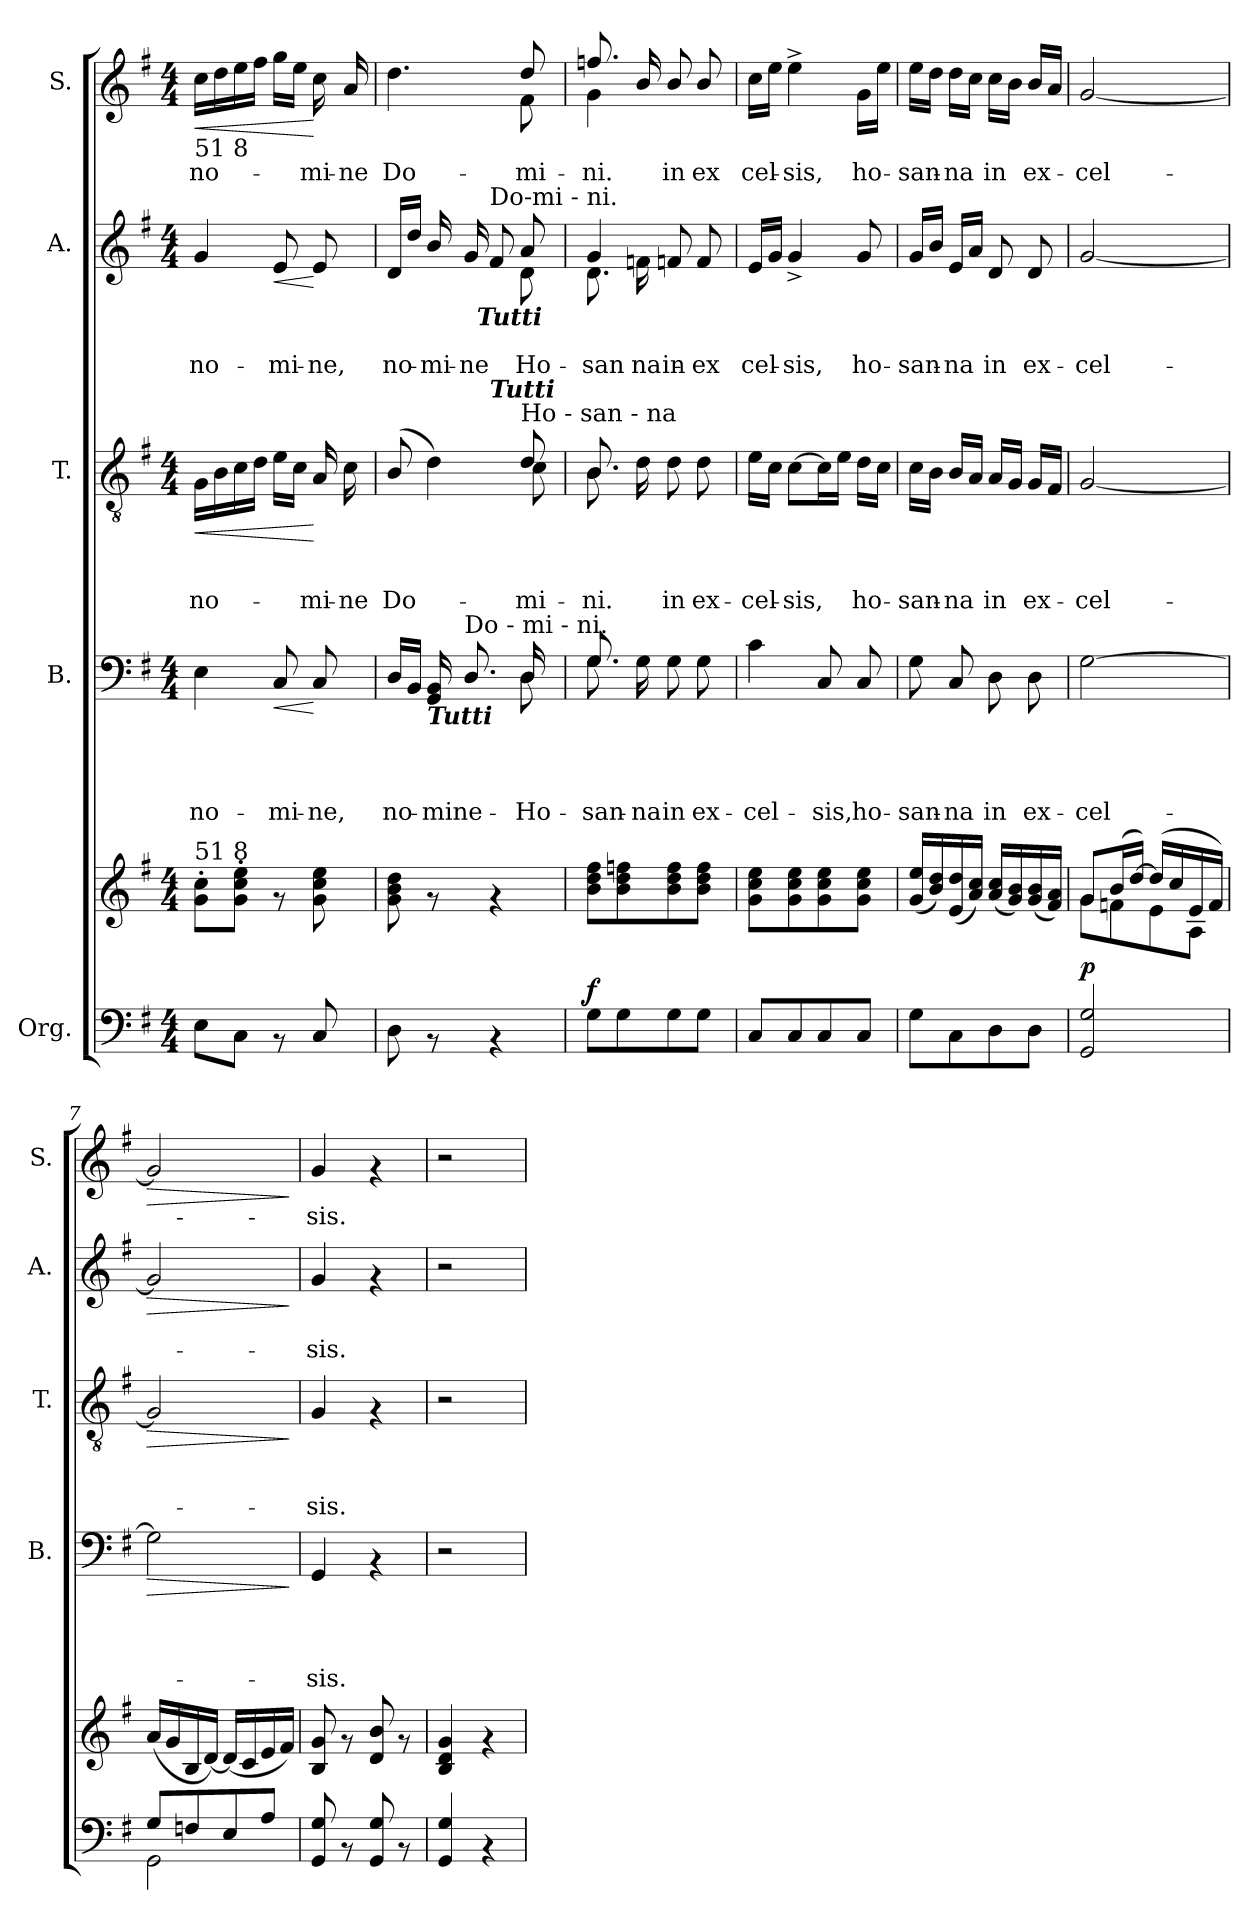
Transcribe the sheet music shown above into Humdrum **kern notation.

**kern	**kern	**dynam	**kern	**text	**text	**text	**text	**dynam	**kern	**text	**text	**text	**dynam	**kern	**text	**text	**dynam	**kern	**text	**dynam
*part5	*part5	*part5	*part4	*part4	*part4	*part4	*part4	*part4	*part3	*part3	*part3	*part3	*part3	*part2	*part2	*part2	*part2	*part1	*part1	*part1
*staff6	*staff5	*staff5/6	*staff4	*staff4	*staff4	*staff4	*staff4	*staff4	*staff3	*staff3	*staff3	*staff3	*staff3	*staff2	*staff2	*staff2	*staff2	*staff1	*staff1	*staff1
*I"Org.	*	*	*I"B.	*	*	*	*	*	*I"T.	*	*	*	*	*I"A.	*	*	*	*I"S.	*	*
*	*	*	*I'B.	*	*	*	*	*	*I'T.	*	*	*	*	*I'A.	*	*	*	*I'S.	*	*
*clefF4	*clefG2	*	*clefF4	*	*	*	*	*	*clefGv2	*	*	*	*	*clefG2	*	*	*	*clefG2	*	*
*k[f#]	*k[f#]	*	*k[f#]	*	*	*	*	*	*k[f#]	*	*	*	*	*k[f#]	*	*	*	*k[f#]	*	*
*G:	*G:	*	*G:	*	*	*	*	*	*G:	*	*	*	*	*G:	*	*	*	*G:	*	*
*M4/4	*M4/4	*	*M4/4	*	*	*	*	*	*M4/4	*	*	*	*	*M4/4	*	*	*	*M4/4	*	*
=1	=1	=1	=1	=1	=1	=1	=1	=1	=1	=1	=1	=1	=1	=1	=1	=1	=1	=1	=1	=1
!	!	!	!	!	!	!	!	!	!	!	!	!	!	!	!	!	!	!LO:TX:b:t=51 8	!	!
!	!LO:TX:a:t=51 8	!	!	!	!	!	!	!	!	!	!	!	!	!	!	!	!	!	!	!
!	!	!	!	!	!	!	!LO:LY:b	!	!	!	!	!LO:LY:b	!LO:HP:b	!	!	!LO:LY:b	!	!	!LO:LY:b	!LO:HP:b
8E\L	8g\'> 8cc\'>L	.	4E\	.	.	.	no-	.	16G\LL	.	.	no-	<	4g/	.	no-	.	16cc\LL	no-	<
.	.	.	.	.	.	.	.	.	16B\	.	.	.	.	.	.	.	.	16dd\	.	.
8C\J	8g\'> 8cc\'> 8ee\'>J	.	.	.	.	.	.	.	16c\	.	.	.	.	.	.	.	.	16ee\	.	.
.	.	.	.	.	.	.	.	.	16d\JJ	.	.	.	.	.	.	.	.	16ff#\JJ	.	.
!	!	!	!	!	!	!	!LO:LY:b	!LO:HP:b	!	!	!	!	!	!	!	!LO:LY:b	!LO:HP:b	!	!	!
8rAA	8rf	.	8C/	.	.	.	-mi-	<	16e\LL	.	.	.	.	8e/	.	-mi-	<	16gg\LL	.	.
.	.	.	.	.	.	.	.	.	16c\JJ	.	.	.	.	.	.	.	.	16ee\JJ	.	.
!	!	!	!	!	!	!	!LO:LY:b	!	!	!	!	!LO:LY:b	!	!	!	!LO:LY:b	!	!	!LO:LY:b	!
8C/	8g\ 8cc\ 8ee\	.	8C/	.	.	.	-ne,	[	16A/	.	.	-mi-	[	8e/	.	-ne,	[	16cc\	-mi-	[
!	!	!	!	!	!	!	!	!	!	!	!	!LO:LY:b	!	!	!	!	!	!	!LO:LY:b	!
.	.	.	.	.	.	.	.	.	16c\	.	.	-ne	.	.	.	.	.	16a/	-ne	.
=2	=2	=2	=2	=2	=2	=2	=2	=2	=2	=2	=2	=2	=2	=2	=2	=2	=2	=2	=2	=2
!	!	!	!	!	!	!	!LO:LY:b	!	!	!	!	!LO:LY:b	!	!	!	!LO:LY:b	!	!	!LO:LY:b	!
*	*	*	*^	*	*	*	*	*	*^	*	*	*	*	*^	*	*	*	*^	*	*
*	*	*	*	*	*	*	*	*	*	*	*^	*	*	*	*	*	*^	*	*	*	*	*	*	*
8D\	8g\ 8b\ 8dd\	.	16D/LL	4.ryy	.	.	.	no-	.	(8B/	4.ryy	4ryy	.	.	Do-	.	16d/LL	4.ryy	8..ryy	.	no-	.	4.dd\	4.ryy	Do-	.
.	.	.	16BB/JJ	.	.	.	.	.	.	.	.	.	.	.	.	.	16dd/JJ	.	.	.	.	.	.	.	.	.
!	!	!	!LO:TX:b:Bi:t=Tutti	!	!	!	!	!	!	!	!	!	!	!	!	!	!	!	!	!	!	!	!	!	!	!
!	!	!	!	!	!	!	!	!LO:LY:b	!	!	!	!	!	!	!	!	!	!	!	!	!LO:LY:b	!	!	!	!	!
8rAA	8rf	.	16GG/ 16BB/	.	.	.	.	-mine-	.	4d\)	.	.	.	.	.	.	16b/	.	.	.	-mi-	.	.	.	.	.
!	!	!	!LO:TX:a:t=Do - mi - ni.	!	!	!	!	!	!	!	!	!	!	!	!	!	!	!	!	!	!	!	!	!	!	!
!	!	!	!	!	!	!	!	!	!	!	!	!	!	!	!	!	!	!	!	!	!LO:LY:b	!	!	!	!	!
.	.	.	8.D/	.	.	.	.	.	.	.	.	.	.	.	.	.	16g/	.	.	.	-ne	.	.	.	.	.
!	!	!	!	!	!	!	!	!	!	!	!	!	!	!	!	!	!	!	!LO:TX:b:Bi:t=Tutti	!	!	!	!	!	!	!
.	.	.	.	.	.	.	.	.	.	.	.	.	.	.	.	.	.	.	4ryy	.	.	.	.	.	.	.
!	!	!	!	!	!	!	!	!	!	!	!	!	!	!	!	!	!LO:TX:a:t=Do-mi - ni.	!	!	!	!	!	!	!	!	!
!	!	!	!	!	!	!	!	!	!	!	!	!LO:TX:a:Bi:t=Tutti	!	!	!	!	!	!	!	!	!	!	!	!	!	!
4rAA	4rf	.	.	.	.	.	.	.	.	.	.	4ryy	.	.	.	.	8f#/	.	.	.	.	.	.	.	.	.
!	!	!	!	!	!	!	!	!	!	!LO:TX:a:t=Ho - san - na	!	!	!	!	!	!	!	!	!	!	!	!	!	!	!	!
!	!	!	!	!	!	!	!	!LO:LY:b	!	!	!	!	!	!	!LO:LY:b	!	!	!	!	!	!LO:LY:b	!	!	!	!LO:LY:b	!
.	.	.	8D\	16D/	.	.	.	-Ho-	.	8d/	8c\	.	.	.	-mi-	.	8a/	8d\	.	.	Ho-	.	8dd/	8f#\	-mi-	.
.	.	.	.	16ryy	.	.	.	.	.	.	.	.	.	.	.	.	.	.	.	.	.	.	.	.	.	.
.	.	.	.	.	.	.	.	.	.	.	.	.	.	.	.	.	.	.	32ryy	.	.	.	.	.	.	.
=3	=3	=3	=3	=3	=3	=3	=3	=3	=3	=3	=3	=3	=3	=3	=3	=3	=3	=3	=3	=3	=3	=3	=3	=3	=3	=3
!	!	!LO:DY:a=2	!	!	!	!	!	!LO:LY:b	!	!	!	!	!	!	!LO:LY:b	!	!	!	!	!	!LO:LY:b	!	!	!	!LO:LY:b	!
*	*	*	*	*	*	*	*	*	*	*	*v	*v	*	*	*	*	*	*	*	*	*	*	*	*	*	*
*	*	*	*	*	*	*	*	*	*	*	*	*	*	*	*	*	*v	*v	*	*	*	*	*	*	*
8G\L	8b\ 8dd\ 8ff#\L	f	8.G/	8.G\	.	.	.	-san-	.	8.B/	8.B\	.	.	-ni.	.	4g/	8.d\	.	-san-	.	4g\	8.ffn/	-ni.	.
8G\	8b\ 8dd\ 8ffn\	.	.	.	.	.	.	.	.	.	.	.	.	.	.	.	.	.	.	.	.	.	.	.
!	!	!	!	!	!	!	!	!LO:LY:b	!	!	!	!	!	!	!	!	!	!	!LO:LY:b	!	!	!	!	!
.	.	.	16G\	4ryy	.	.	.	-na	.	16d\	4ryy	.	.	.	.	.	16fn\	.	-na	.	.	16b/	.	.
!	!	!	!	!	!	!	!	!LO:LY:b	!	!	!	!	!	!LO:LY:b	!	!	!	!	!LO:LY:b	!	!	!	!LO:LY:b	!
8G\	8b\ 8dd\ 8ff\	.	8G\	.	.	.	.	in	.	8d\	.	.	.	-in	.	4ryy	8fn/	.	in	.	4ryy	8b/	in	.
!	!	!	!	!	!	!	!	!LO:LY:b	!	!	!	!	!	!LO:LY:b	!	!	!	!	!LO:LY:b	!	!	!	!LO:LY:b	!
8G\J	8b\ 8dd\ 8ff\J	.	8G\	.	.	.	.	ex-	.	8d\	.	.	.	ex-	.	.	8f/	.	ex-	.	.	8b/	ex-	.
.	.	.	.	16ryy	.	.	.	.	.	.	16ryy	.	.	.	.	.	.	.	.	.	.	.	.	.
*	*	*	*	*	*	*	*	*	*	*	*	*	*	*	*	*v	*v	*	*	*	*	*	*	*
*	*	*	*	*	*	*	*	*	*	*	*	*	*	*	*	*	*	*	*	*v	*v	*	*
=4	=4	=4	=4	=4	=4	=4	=4	=4	=4	=4	=4	=4	=4	=4	=4	=4	=4	=4	=4	=4	=4	=4
!	!	!	!	!	!	!	!	!LO:LY:b	!	!	!	!	!	!LO:LY:b	!	!	!	!LO:LY:b	!	!	!LO:LY:b	!
*	*	*	*v	*v	*	*	*	*	*	*	*	*	*	*	*	*	*	*	*	*	*	*
*	*	*	*	*	*	*	*	*	*v	*v	*	*	*	*	*	*	*	*	*	*	*
8C/L	8g\ 8cc\ 8ee\L	.	4c\	.	.	.	-cel-	.	16e\LL	.	.	cel-	.	16e/LL	.	-cel-	.	16cc\LL	-cel-	.
.	.	.	.	.	.	.	.	.	16c\JJ	.	.	.	.	16g/JJ	.	.	.	16ee\JJ	.	.
!	!	!	!	!	!	!	!	!	!	!	!	!LO:LY:b	!	!	!	!LO:LY:b	!	!	!LO:LY:b	!
8C/	8g\ 8cc\ 8ee\	.	.	.	.	.	.	.	[>8c\L	.	.	-sis,	.	4g^</	.	-sis,	.	4ee^>\	-sis,	.
!	!	!	!	!	!	!	!LO:LY:b	!	!	!	!	!	!	!	!	!	!	!	!	!
8C/	8g\ 8cc\ 8ee\	.	8C/	.	.	.	-sis,	.	16c\L]	.	.	.	.	.	.	.	.	.	.	.
.	.	.	.	.	.	.	.	.	16e\JJ	.	.	.	.	.	.	.	.	.	.	.
!	!	!	!	!	!	!	!LO:LY:b	!	!	!	!	!LO:LY:b	!	!	!	!LO:LY:b	!	!	!LO:LY:b	!
8C/J	8g\ 8cc\ 8ee\J	.	8C/	.	.	.	ho-	.	16d\LL	.	.	ho-	.	8g/	.	ho-	.	16g\LL	ho-	.
.	.	.	.	.	.	.	.	.	16c\JJ	.	.	.	.	.	.	.	.	16ee\JJ	.	.
=5	=5	=5	=5	=5	=5	=5	=5	=5	=5	=5	=5	=5	=5	=5	=5	=5	=5	=5	=5	=5
!	!	!	!	!	!	!	!LO:LY:b	!	!	!	!	!LO:LY:b	!	!	!	!LO:LY:b	!	!	!LO:LY:b	!
8G\L	(<16g/ 16ee/LL	.	8G\	.	.	.	-san-	.	16c\LL	.	.	-san-	.	16g/LL	.	-san-	.	16ee\LL	-san-	.
.	16b/ 16dd/)	.	.	.	.	.	.	.	16B\JJ	.	.	.	.	16b/JJ	.	.	.	16dd\JJ	.	.
!	!	!	!	!	!	!	!LO:LY:b	!	!	!	!	!LO:LY:b	!	!	!	!LO:LY:b	!	!	!LO:LY:b	!
8C\	(<16e/ 16dd/	.	8C/	.	.	.	-na	.	16B/LL	.	.	-na	.	16e/LL	.	-na	.	16dd\LL	-na	.
.	16a/ 16cc/JJ)	.	.	.	.	.	.	.	16A/JJ	.	.	.	.	16a/JJ	.	.	.	16cc\JJ	.	.
!	!	!	!	!	!	!	!LO:LY:b	!	!	!	!	!LO:LY:b	!	!	!	!LO:LY:b	!	!	!LO:LY:b	!
8D\	(<16a/ 16cc/LL	.	8D\	.	.	.	in	.	16A/LL	.	.	in	.	8d/	.	in	.	16cc\LL	in	.
.	16g/ 16b/)	.	.	.	.	.	.	.	16G/JJ	.	.	.	.	.	.	.	.	16b\JJ	.	.
!	!	!	!	!	!	!	!LO:LY:b	!	!	!	!	!LO:LY:b	!	!	!	!LO:LY:b	!	!	!LO:LY:b	!
8D\J	(<16g/ 16b/	.	8D\	.	.	.	ex-	.	16G/LL	.	.	ex-	.	8d/	.	ex-	.	16b/LL	ex-	.
.	16f#/ 16a/JJ)	.	.	.	.	.	.	.	16F#/JJ	.	.	.	.	.	.	.	.	16a/JJ	.	.
=6	=6	=6	=6	=6	=6	=6	=6	=6	=6	=6	=6	=6	=6	=6	=6	=6	=6	=6	=6	=6
*	*^	*	*	*	*	*	*	*	*	*	*	*	*	*	*	*	*	*	*	*
!	!	!	!LO:DY:a=2	!	!	!	!	!LO:LY:b	!	!	!	!	!LO:LY:b	!	!	!	!LO:LY:b	!	!	!LO:LY:b	!
2GG/ 2G/	8g/L	8g\L	p	[>2G\	.	.	.	-cel-	.	[<2G/	.	.	-cel-	.	[<2g/	.	-cel-	.	[<2g/	-cel-	.
.	(>16b/L	8fn\	.	.	.	.	.	.	.	.	.	.	.	.	.	.	.	.	.	.	.
.	[>16dd/JJ)	.	.	.	.	.	.	.	.	.	.	.	.	.	.	.	.	.	.	.	.
.	(>16dd/LL]	8e\	.	.	.	.	.	.	.	.	.	.	.	.	.	.	.	.	.	.	.
.	16cc/	.	.	.	.	.	.	.	.	.	.	.	.	.	.	.	.	.	.	.	.
.	16e/	8A\J	.	.	.	.	.	.	.	.	.	.	.	.	.	.	.	.	.	.	.
.	16f/JJ)	.	.	.	.	.	.	.	.	.	.	.	.	.	.	.	.	.	.	.	.
*	*v	*v	*	*	*	*	*	*	*	*	*	*	*	*	*	*	*	*	*	*	*
=7	=7	=7	=7	=7	=7	=7	=7	=7	=7	=7	=7	=7	=7	=7	=7	=7	=7	=7	=7	=7
*^	*	*	*	*	*	*	*	*	*	*	*	*	*	*	*	*	*	*	*	*
!	!	!	!	!	!	!	!	!	!LO:HP:b	!	!	!	!	!LO:HP:b	!	!	!	!LO:HP:b	!	!	!LO:HP:b
8G/L	2GG\	(<16a/LL	.	2G\]	.	.	.	.	>	2G/]	.	.	.	>	2g/]	.	.	>	2g/]	.	>
.	.	16g/	.	.	.	.	.	.	.	.	.	.	.	.	.	.	.	.	.	.	.
8Fn/	.	16B/	.	.	.	.	.	.	.	.	.	.	.	.	.	.	.	.	.	.	.
.	.	[<16d/JJ)	.	.	.	.	.	.	.	.	.	.	.	.	.	.	.	.	.	.	.
8E/	.	(<16d/LL]	.	.	.	.	.	.	.	.	.	.	.	.	.	.	.	.	.	.	.
.	.	16c/	.	.	.	.	.	.	.	.	.	.	.	.	.	.	.	.	.	.	.
8A/J	.	16e/	.	.	.	.	.	.	.	.	.	.	.	.	.	.	.	.	.	.	.
.	.	16f#/JJ)	.	.	.	.	.	.	.	.	.	.	.	.	.	.	.	.	.	.	.
*v	*v	*	*	*	*	*	*	*	*	*	*	*	*	*	*	*	*	*	*	*	*
.	.	.	.	.	.	.	.	]	.	.	.	.	]	.	.	.	]	.	.	]
=8	=8	=8	=8	=8	=8	=8	=8	=8	=8	=8	=8	=8	=8	=8	=8	=8	=8	=8	=8	=8
!	!	!	!	!	!	!	!LO:LY:b	!	!	!	!	!LO:LY:b	!	!	!	!LO:LY:b	!	!	!LO:LY:b	!
8GG/ 8G/	8B/ 8g/	.	4GG/	.	.	.	-sis.	.	4G/	.	.	-sis.	.	4g/	.	-sis.	.	4g/	-sis.	.
8rAA	8rf	.	.	.	.	.	.	.	.	.	.	.	.	.	.	.	.	.	.	.
8GG/ 8G/	8d/ 8b/	.	4rAA	.	.	.	.	.	4rF	.	.	.	.	4rf	.	.	.	4rf	.	.
8rAA	8rf	.	.	.	.	.	.	.	.	.	.	.	.	.	.	.	.	.	.	.
=9	=9	=9	=9	=9	=9	=9	=9	=9	=9	=9	=9	=9	=9	=9	=9	=9	=9	=9	=9	=9
4GG/ 4G/	4B/ 4d/ 4g/	.	2r	.	.	.	.	.	2r	.	.	.	.	2r	.	.	.	2r	.	.
4rAA	4rf	.	.	.	.	.	.	.	.	.	.	.	.	.	.	.	.	.	.	.
=!	=!	=!	=!	=!	=!	=!	=!	=!	=!	=!	=!	=!	=!	=!	=!	=!	=!	=!	=!	=!
*-	*-	*-	*-	*-	*-	*-	*-	*-	*-	*-	*-	*-	*-	*-	*-	*-	*-	*-	*-	*-
